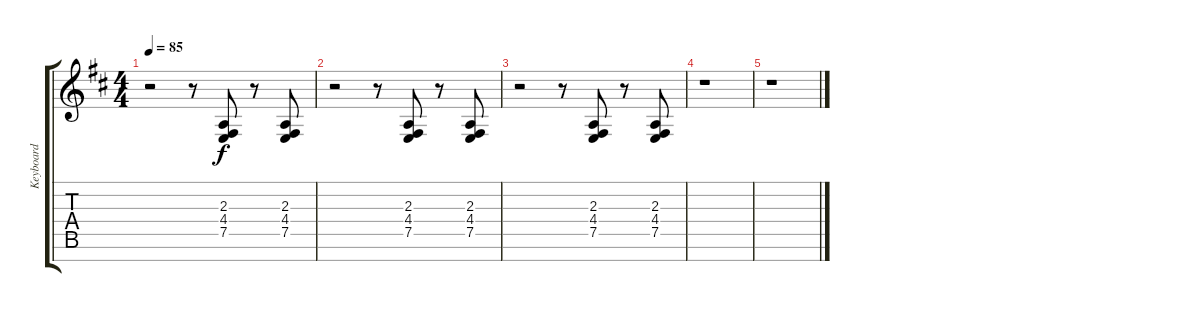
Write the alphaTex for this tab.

\track ("Keyboard" "Keyboard") {instrument pad3polysynth}
\staff {score tabs}
\tuning (E4 B3 G3 D3 A2 E2 B1) {hide}
\ts (4 4)
\tempo 85
\clef g2
\ks d
r.2{dy f} r.8 (2.3 4.4 7.5).8 r.8 (2.3 4.4 7.5).8 |
r.2 r.8 (2.3 4.4 7.5).8 r.8 (2.3 4.4 7.5).8 |
r.2 r.8 (2.3 4.4 7.5).8 r.8 (2.3 4.4 7.5).8 |
r.1 |
r.1
